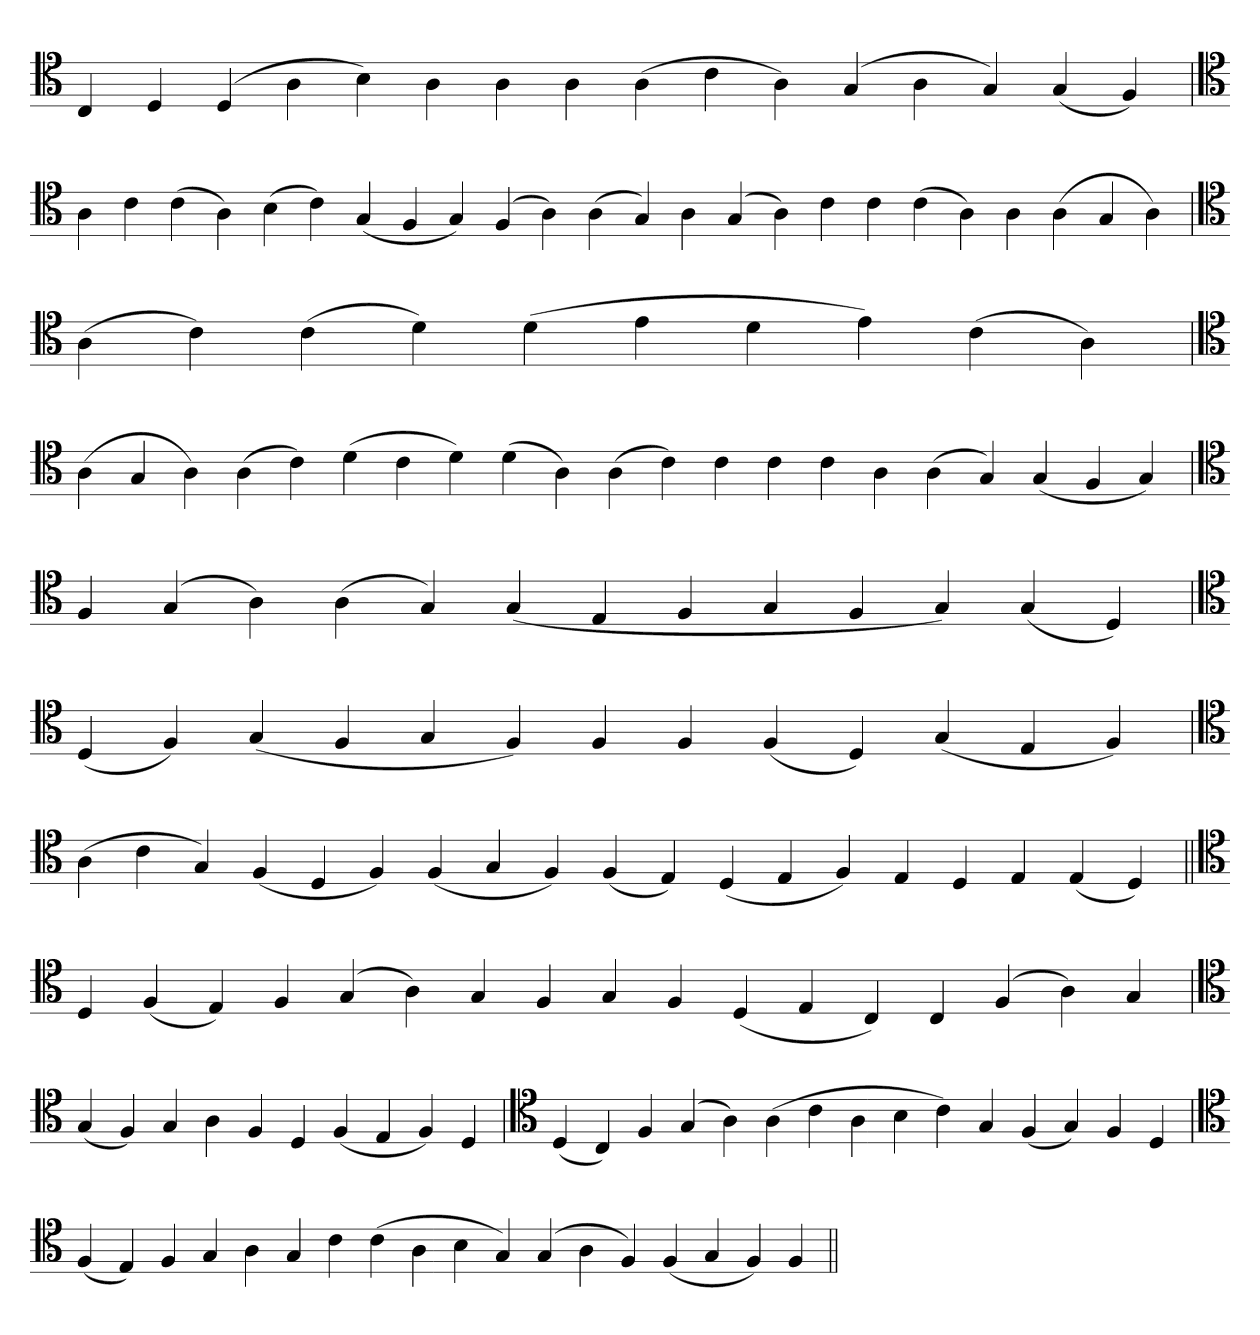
**kern
*part1
*staff1
*clefC4
=
4C
4D
(4D
4A
4B)
4A
4A
4A
(4A
4c
4A)
(4G
4A
4G)
(4G
4F)
=`
*clefC4
4A
4c
(4c
4A)
(4B
4c)
(4G
4F
4G)
(4F
4A)
(4A
4G)
4A
(4G
4A)
4c
4c
(4c
4A)
4A
(4A
4G
4A)
=
*clefC4
(4A
4c)
(4c
4d)
(4d
4e
4d
4e)
(4c
4A)
=`
*clefC4
(4A
4G
4A)
(4A
4c)
(4d
4c
4d)
(4d
4A)
(4A
4c)
4c
4c
4c
4A
(4A
4G)
(4G
4F
4G)
=
*clefC4
4F
(4G
4A)
(4A
4G)
(4G
4E
4F
4G
4F
4G)
(4G
4D)
=`
*clefC4
(4D
4F)
(4G
4F
4G
4F)
4F
4F
(4F
4D)
(4G
4E
4F)
=`
*clefC4
(4A
4c
4G)
(4F
4D
4F)
(4F
4G
4F)
(4F
4E)
(4D
4E
4F)
4E
4D
4E
(4E
4D)
=||
*clefC4
4D
(4F
4E)
4F
(4G
4A)
4G
4F
4G
4F
(4D
4E
4C)
4C
(4F
4A)
4G
='
*clefC4
(4G
4F)
4G
4A
4F
4D
(4F
4E
4F)
4D
=`
*clefC4
(4D
4C)
4F
(4G
4A)
(4A
4c
4A
4B
4c)
4G
(4F
4G)
4F
4D
='
*clefC4
(4F
4E)
4F
4G
4A
4G
4c
(4c
4A
4B
4G)
(4G
4A
4F)
(4F
4G
4F)
4F
=||
*-
